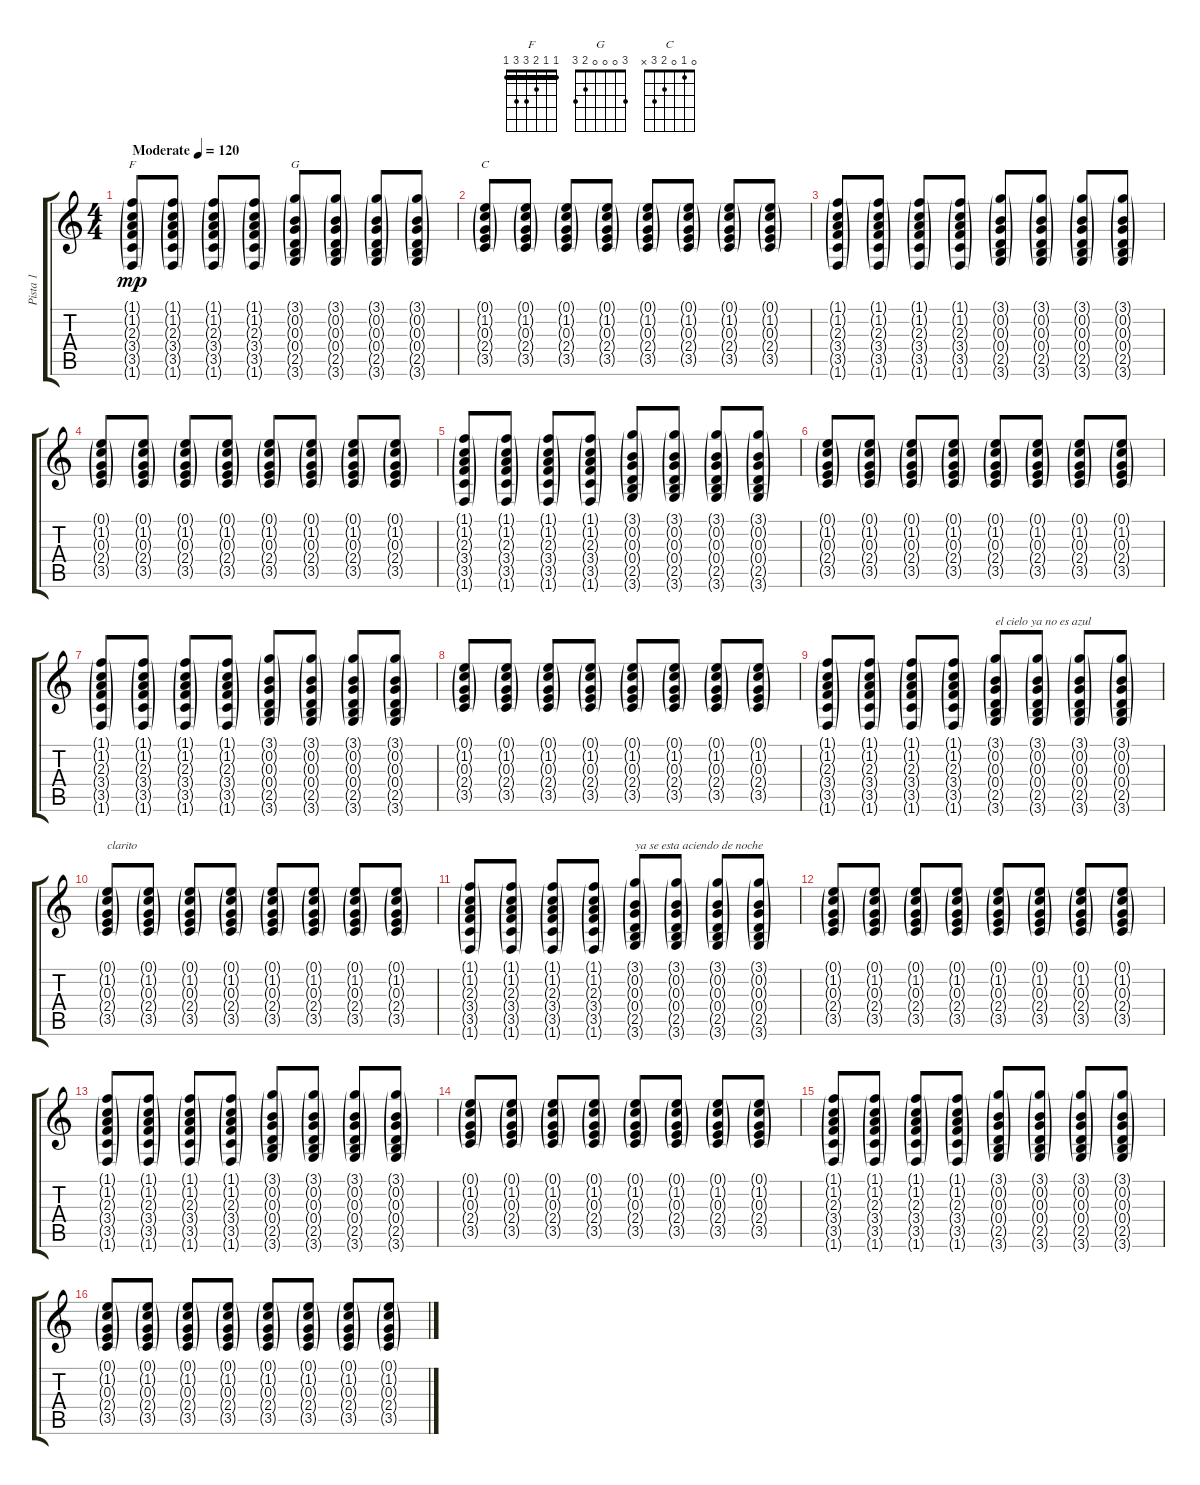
\track ("Pista 1" "Pista 1") {instrument acousticguitarsteel}
\staff {score tabs}
\tuning (E4 B3 G3 D3 A2 E2) {hide}
\chord ("F" 1 1 2 3 3 1) {barre 1}
\chord ("G" 3 0 0 0 2 3)
\chord ("C" 0 1 0 2 3 x)
\ts (4 4)
\tempo (120 "Moderate")
\clef g2
\ks c
(1.1{g} 1.2{g} 2.3{g} 3.4{g} 3.5{g} 1.6{g}).8{ch "F" dy mp instrument acousticguitarsteel} (1.1{g} 1.2{g} 2.3{g} 3.4{g} 3.5{g} 1.6{g}).8 (1.1{g} 1.2{g} 2.3{g} 3.4{g} 3.5{g} 1.6{g}).8 (1.1{g} 1.2{g} 2.3{g} 3.4{g} 3.5{g} 1.6{g}).8 (3.1{g} 0.2{g} 0.3{g} 0.4{g} 2.5{g} 3.6{g}).8{ch "G"} (3.1{g} 0.2{g} 0.3{g} 0.4{g} 2.5{g} 3.6{g}).8 (3.1{g} 0.2{g} 0.3{g} 0.4{g} 2.5{g} 3.6{g}).8 (3.1{g} 0.2{g} 0.3{g} 0.4{g} 2.5{g} 3.6{g}).8 |
(0.1{g} 1.2{g} 0.3{g} 2.4{g} 3.5{g}).8{ch "C"} (0.1{g} 1.2{g} 0.3{g} 2.4{g} 3.5{g}).8 (0.1{g} 1.2{g} 0.3{g} 2.4{g} 3.5{g}).8 (0.1{g} 1.2{g} 0.3{g} 2.4{g} 3.5{g}).8 (0.1{g} 1.2{g} 0.3{g} 2.4{g} 3.5{g}).8 (0.1{g} 1.2{g} 0.3{g} 2.4{g} 3.5{g}).8 (0.1{g} 1.2{g} 0.3{g} 2.4{g} 3.5{g}).8 (0.1{g} 1.2{g} 0.3{g} 2.4{g} 3.5{g}).8 |
(1.1{g} 1.2{g} 2.3{g} 3.4{g} 3.5{g} 1.6{g}).8 (1.1{g} 1.2{g} 2.3{g} 3.4{g} 3.5{g} 1.6{g}).8 (1.1{g} 1.2{g} 2.3{g} 3.4{g} 3.5{g} 1.6{g}).8 (1.1{g} 1.2{g} 2.3{g} 3.4{g} 3.5{g} 1.6{g}).8 (3.1{g} 0.2{g} 0.3{g} 0.4{g} 2.5{g} 3.6{g}).8 (3.1{g} 0.2{g} 0.3{g} 0.4{g} 2.5{g} 3.6{g}).8 (3.1{g} 0.2{g} 0.3{g} 0.4{g} 2.5{g} 3.6{g}).8 (3.1{g} 0.2{g} 0.3{g} 0.4{g} 2.5{g} 3.6{g}).8 |
(0.1{g} 1.2{g} 0.3{g} 2.4{g} 3.5{g}).8 (0.1{g} 1.2{g} 0.3{g} 2.4{g} 3.5{g}).8 (0.1{g} 1.2{g} 0.3{g} 2.4{g} 3.5{g}).8 (0.1{g} 1.2{g} 0.3{g} 2.4{g} 3.5{g}).8 (0.1{g} 1.2{g} 0.3{g} 2.4{g} 3.5{g}).8 (0.1{g} 1.2{g} 0.3{g} 2.4{g} 3.5{g}).8 (0.1{g} 1.2{g} 0.3{g} 2.4{g} 3.5{g}).8 (0.1{g} 1.2{g} 0.3{g} 2.4{g} 3.5{g}).8 |
(1.1{g} 1.2{g} 2.3{g} 3.4{g} 3.5{g} 1.6{g}).8 (1.1{g} 1.2{g} 2.3{g} 3.4{g} 3.5{g} 1.6{g}).8 (1.1{g} 1.2{g} 2.3{g} 3.4{g} 3.5{g} 1.6{g}).8 (1.1{g} 1.2{g} 2.3{g} 3.4{g} 3.5{g} 1.6{g}).8 (3.1{g} 0.2{g} 0.3{g} 0.4{g} 2.5{g} 3.6{g}).8 (3.1{g} 0.2{g} 0.3{g} 0.4{g} 2.5{g} 3.6{g}).8 (3.1{g} 0.2{g} 0.3{g} 0.4{g} 2.5{g} 3.6{g}).8 (3.1{g} 0.2{g} 0.3{g} 0.4{g} 2.5{g} 3.6{g}).8 |
(0.1{g} 1.2{g} 0.3{g} 2.4{g} 3.5{g}).8 (0.1{g} 1.2{g} 0.3{g} 2.4{g} 3.5{g}).8 (0.1{g} 1.2{g} 0.3{g} 2.4{g} 3.5{g}).8 (0.1{g} 1.2{g} 0.3{g} 2.4{g} 3.5{g}).8 (0.1{g} 1.2{g} 0.3{g} 2.4{g} 3.5{g}).8 (0.1{g} 1.2{g} 0.3{g} 2.4{g} 3.5{g}).8 (0.1{g} 1.2{g} 0.3{g} 2.4{g} 3.5{g}).8 (0.1{g} 1.2{g} 0.3{g} 2.4{g} 3.5{g}).8 |
(1.1{g} 1.2{g} 2.3{g} 3.4{g} 3.5{g} 1.6{g}).8 (1.1{g} 1.2{g} 2.3{g} 3.4{g} 3.5{g} 1.6{g}).8 (1.1{g} 1.2{g} 2.3{g} 3.4{g} 3.5{g} 1.6{g}).8 (1.1{g} 1.2{g} 2.3{g} 3.4{g} 3.5{g} 1.6{g}).8 (3.1{g} 0.2{g} 0.3{g} 0.4{g} 2.5{g} 3.6{g}).8 (3.1{g} 0.2{g} 0.3{g} 0.4{g} 2.5{g} 3.6{g}).8 (3.1{g} 0.2{g} 0.3{g} 0.4{g} 2.5{g} 3.6{g}).8 (3.1{g} 0.2{g} 0.3{g} 0.4{g} 2.5{g} 3.6{g}).8 |
(0.1{g} 1.2{g} 0.3{g} 2.4{g} 3.5{g}).8 (0.1{g} 1.2{g} 0.3{g} 2.4{g} 3.5{g}).8 (0.1{g} 1.2{g} 0.3{g} 2.4{g} 3.5{g}).8 (0.1{g} 1.2{g} 0.3{g} 2.4{g} 3.5{g}).8 (0.1{g} 1.2{g} 0.3{g} 2.4{g} 3.5{g}).8 (0.1{g} 1.2{g} 0.3{g} 2.4{g} 3.5{g}).8 (0.1{g} 1.2{g} 0.3{g} 2.4{g} 3.5{g}).8 (0.1{g} 1.2{g} 0.3{g} 2.4{g} 3.5{g}).8 |
(1.1{g} 1.2{g} 2.3{g} 3.4{g} 3.5{g} 1.6{g}).8 (1.1{g} 1.2{g} 2.3{g} 3.4{g} 3.5{g} 1.6{g}).8 (1.1{g} 1.2{g} 2.3{g} 3.4{g} 3.5{g} 1.6{g}).8 (1.1{g} 1.2{g} 2.3{g} 3.4{g} 3.5{g} 1.6{g}).8 (3.1{g} 0.2{g} 0.3{g} 0.4{g} 2.5{g} 3.6{g}).8{txt "el cielo ya no es azul"} (3.1{g} 0.2{g} 0.3{g} 0.4{g} 2.5{g} 3.6{g}).8 (3.1{g} 0.2{g} 0.3{g} 0.4{g} 2.5{g} 3.6{g}).8 (3.1{g} 0.2{g} 0.3{g} 0.4{g} 2.5{g} 3.6{g}).8 |
(0.1{g} 1.2{g} 0.3{g} 2.4{g} 3.5{g}).8{txt "clarito"} (0.1{g} 1.2{g} 0.3{g} 2.4{g} 3.5{g}).8 (0.1{g} 1.2{g} 0.3{g} 2.4{g} 3.5{g}).8 (0.1{g} 1.2{g} 0.3{g} 2.4{g} 3.5{g}).8 (0.1{g} 1.2{g} 0.3{g} 2.4{g} 3.5{g}).8 (0.1{g} 1.2{g} 0.3{g} 2.4{g} 3.5{g}).8 (0.1{g} 1.2{g} 0.3{g} 2.4{g} 3.5{g}).8 (0.1{g} 1.2{g} 0.3{g} 2.4{g} 3.5{g}).8 |
(1.1{g} 1.2{g} 2.3{g} 3.4{g} 3.5{g} 1.6{g}).8 (1.1{g} 1.2{g} 2.3{g} 3.4{g} 3.5{g} 1.6{g}).8 (1.1{g} 1.2{g} 2.3{g} 3.4{g} 3.5{g} 1.6{g}).8 (1.1{g} 1.2{g} 2.3{g} 3.4{g} 3.5{g} 1.6{g}).8 (3.1{g} 0.2{g} 0.3{g} 0.4{g} 2.5{g} 3.6{g}).8{txt "ya se esta aciendo de noche"} (3.1{g} 0.2{g} 0.3{g} 0.4{g} 2.5{g} 3.6{g}).8 (3.1{g} 0.2{g} 0.3{g} 0.4{g} 2.5{g} 3.6{g}).8 (3.1{g} 0.2{g} 0.3{g} 0.4{g} 2.5{g} 3.6{g}).8 |
(0.1{g} 1.2{g} 0.3{g} 2.4{g} 3.5{g}).8 (0.1{g} 1.2{g} 0.3{g} 2.4{g} 3.5{g}).8 (0.1{g} 1.2{g} 0.3{g} 2.4{g} 3.5{g}).8 (0.1{g} 1.2{g} 0.3{g} 2.4{g} 3.5{g}).8 (0.1{g} 1.2{g} 0.3{g} 2.4{g} 3.5{g}).8 (0.1{g} 1.2{g} 0.3{g} 2.4{g} 3.5{g}).8 (0.1{g} 1.2{g} 0.3{g} 2.4{g} 3.5{g}).8 (0.1{g} 1.2{g} 0.3{g} 2.4{g} 3.5{g}).8 |
(1.1{g} 1.2{g} 2.3{g} 3.4{g} 3.5{g} 1.6{g}).8 (1.1{g} 1.2{g} 2.3{g} 3.4{g} 3.5{g} 1.6{g}).8 (1.1{g} 1.2{g} 2.3{g} 3.4{g} 3.5{g} 1.6{g}).8 (1.1{g} 1.2{g} 2.3{g} 3.4{g} 3.5{g} 1.6{g}).8 (3.1{g} 0.2{g} 0.3{g} 0.4{g} 2.5{g} 3.6{g}).8 (3.1{g} 0.2{g} 0.3{g} 0.4{g} 2.5{g} 3.6{g}).8 (3.1{g} 0.2{g} 0.3{g} 0.4{g} 2.5{g} 3.6{g}).8 (3.1{g} 0.2{g} 0.3{g} 0.4{g} 2.5{g} 3.6{g}).8 |
(0.1{g} 1.2{g} 0.3{g} 2.4{g} 3.5{g}).8 (0.1{g} 1.2{g} 0.3{g} 2.4{g} 3.5{g}).8 (0.1{g} 1.2{g} 0.3{g} 2.4{g} 3.5{g}).8 (0.1{g} 1.2{g} 0.3{g} 2.4{g} 3.5{g}).8 (0.1{g} 1.2{g} 0.3{g} 2.4{g} 3.5{g}).8 (0.1{g} 1.2{g} 0.3{g} 2.4{g} 3.5{g}).8 (0.1{g} 1.2{g} 0.3{g} 2.4{g} 3.5{g}).8 (0.1{g} 1.2{g} 0.3{g} 2.4{g} 3.5{g}).8 |
(1.1{g} 1.2{g} 2.3{g} 3.4{g} 3.5{g} 1.6{g}).8 (1.1{g} 1.2{g} 2.3{g} 3.4{g} 3.5{g} 1.6{g}).8 (1.1{g} 1.2{g} 2.3{g} 3.4{g} 3.5{g} 1.6{g}).8 (1.1{g} 1.2{g} 2.3{g} 3.4{g} 3.5{g} 1.6{g}).8 (3.1{g} 0.2{g} 0.3{g} 0.4{g} 2.5{g} 3.6{g}).8 (3.1{g} 0.2{g} 0.3{g} 0.4{g} 2.5{g} 3.6{g}).8 (3.1{g} 0.2{g} 0.3{g} 0.4{g} 2.5{g} 3.6{g}).8 (3.1{g} 0.2{g} 0.3{g} 0.4{g} 2.5{g} 3.6{g}).8 |
(0.1{g} 1.2{g} 0.3{g} 2.4{g} 3.5{g}).8 (0.1{g} 1.2{g} 0.3{g} 2.4{g} 3.5{g}).8 (0.1{g} 1.2{g} 0.3{g} 2.4{g} 3.5{g}).8 (0.1{g} 1.2{g} 0.3{g} 2.4{g} 3.5{g}).8 (0.1{g} 1.2{g} 0.3{g} 2.4{g} 3.5{g}).8 (0.1{g} 1.2{g} 0.3{g} 2.4{g} 3.5{g}).8 (0.1{g} 1.2{g} 0.3{g} 2.4{g} 3.5{g}).8 (0.1{g} 1.2{g} 0.3{g} 2.4{g} 3.5{g}).8
